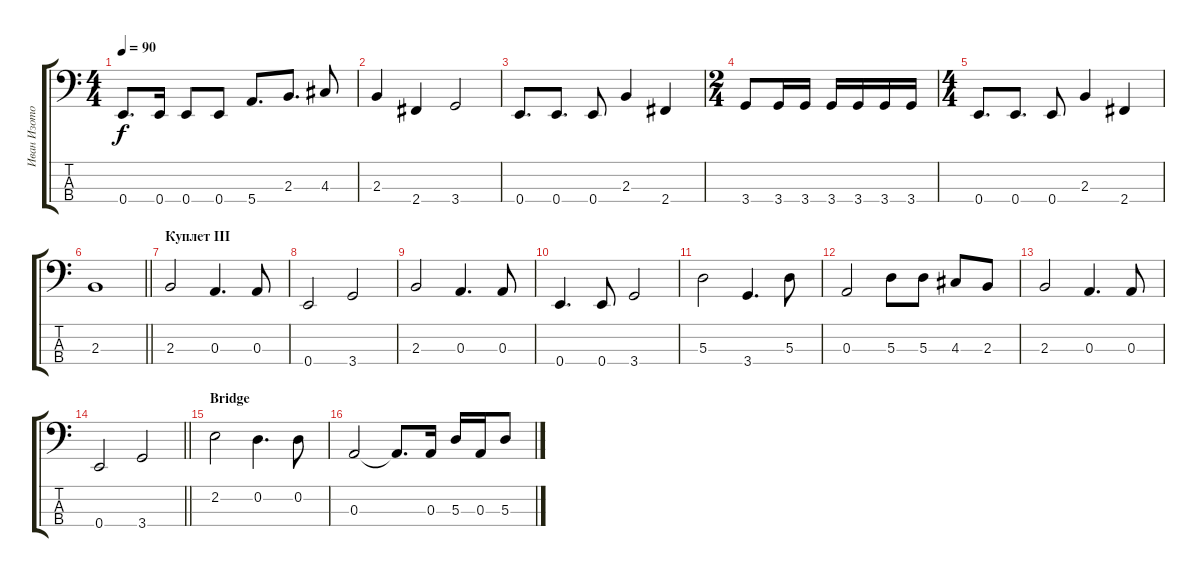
\track ("Иван Изотов " "Иван Изото") {instrument electricbassfinger}
\staff {score tabs}
\tuning (G2 D2 A1 E1) {hide}
\ts (4 4)
\tempo 90
\clef f4
\ks c
0.4.8{d dy f} 0.4.16 0.4.8 0.4.8 5.4.8{d} 2.3.8{d} 4.3.8 |
2.3.4 2.4.4 3.4.2 |
0.4.8{d} 0.4.8{d} 0.4.8 2.3.4 2.4.4 |
\ts (2 4)
3.4.8 3.4.16 3.4.16 3.4.16 3.4.16 3.4.16 3.4.16 |
\ts (4 4)
0.4.8{d} 0.4.8{d} 0.4.8 2.3.4 2.4.4 |
\barLineRight lightlight
2.3.1 |
\section ("" "Куплет III")
2.3.2 0.3.4{d} 0.3.8 |
0.4.2 3.4.2 |
2.3.2 0.3.4{d} 0.3.8 |
0.4.4{d} 0.4.8 3.4.2 |
5.3.2 3.4.4{d} 5.3.8 |
0.3.2 5.3.8 5.3.8 4.3.8 2.3.8 |
2.3.2 0.3.4{d} 0.3.8 |
\barLineRight lightlight
0.4.2 3.4.2 |
\section ("" "Bridge")
2.2.2 0.2.4{d} 0.2.8 |
0.3.2 0.3{t}.8{d} 0.3.16 5.3.16 0.3.16 5.3.8
